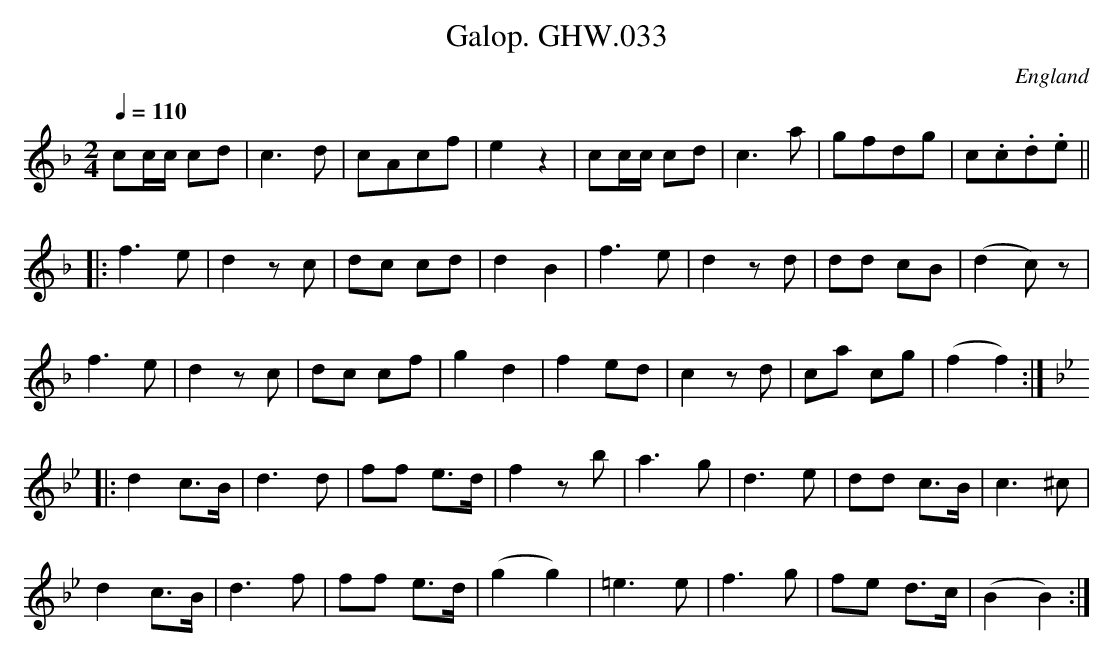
X:1
T:Galop. GHW.033
L:1/8
M:2/4
O:England
Q:1/4=110
K:F
cc/c/ cd|c3 d|cAcf|e2 z2|cc/c/ cd|c3 a|gfdg|c.c.d.e||!
|:f3e|d2 zc|dc cd|d2 B2|f3e|d2 z d|dd cB|(d2c) z|!
f3e|d2 zc|dc cf|g2 d2|f2ed|c2 zd|ca cg|(f2f2):|!
K:Bb
|:d2c>B|d3 d|ff e>d|f2 zb|a3 g|d3 e|dd c>B|c3 ^c|!
d2 c>B|d3 f| ff e>d|(g2g2)|=e3 e|f3 g|fe d>c|(B2B2):|
